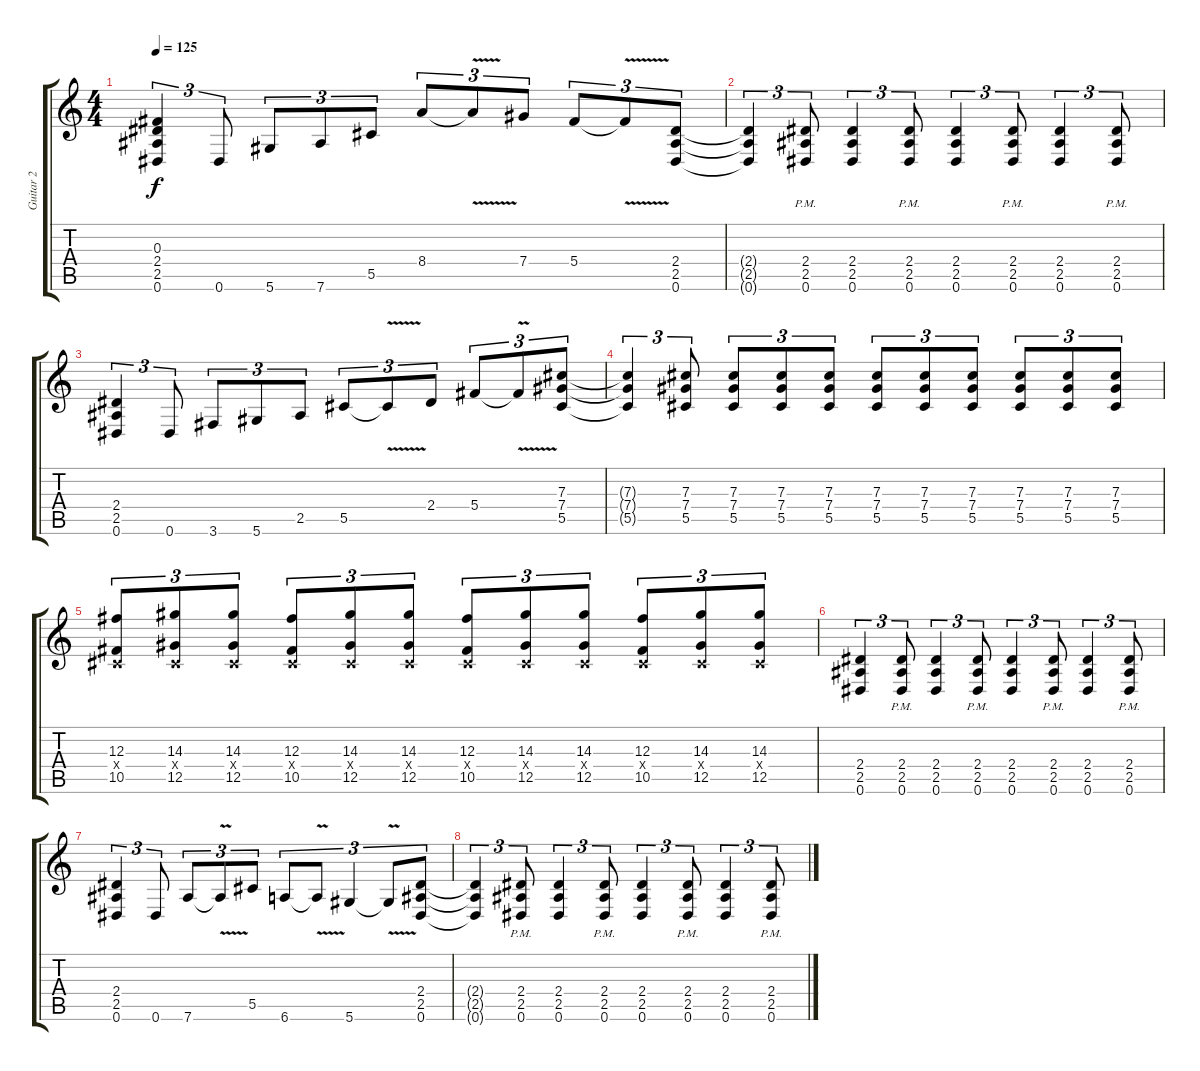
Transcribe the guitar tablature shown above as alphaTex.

\track ("Guitar 2" "Guitar 2") {instrument distortionguitar}
\staff {score tabs}
\tuning (Eb4 Bb3 Gb3 Db3 Ab2 Eb2) {hide}
\ts (4 4)
\tempo 125
\clef g2
\ks c
(0.3 2.4 2.5 0.6).4{tu (3 2) dy f} 0.6.8{tu (3 2)} 5.6.8{tu (3 2)} 7.6.8{tu (3 2)} 5.5.8{tu (3 2)} 8.4.8{tu (3 2)} 8.4{v t}.8{tu (3 2)} 7.4.8{tu (3 2)} 5.4.8{tu (3 2)} 5.4{v t}.8{tu (3 2)} (2.4 2.5 0.6).8{tu (3 2)} |
(2.4{t} 2.5{t} 0.6{t}).4{tu (3 2)} (2.4{pm} 2.5{pm} 0.6).8{tu (3 2)} (2.4 2.5 0.6).4{tu (3 2)} (2.4{pm} 2.5{pm} 0.6{pm}).8{tu (3 2)} (2.4 2.5 0.6).4{tu (3 2)} (2.4{pm} 2.5{pm} 0.6{pm}).8{tu (3 2)} (2.4 2.5 0.6).4{tu (3 2)} (2.4{pm} 2.5{pm} 0.6).8{tu (3 2)} |
(2.4 2.5 0.6).4{tu (3 2)} 0.6.8{tu (3 2)} 3.6.8{tu (3 2)} 5.6.8{tu (3 2)} 2.5.8{tu (3 2)} 5.5.8{tu (3 2)} 5.5{v t}.8{tu (3 2)} 2.4.8{tu (3 2)} 5.4.8{tu (3 2)} 5.4{v t}.8{tu (3 2)} (7.3 7.4 5.5).8{tu (3 2)} |
(7.3{t} 7.4{t} 5.5{t}).4{tu (3 2)} (7.3 7.4 5.5).8{tu (3 2)} (7.3 7.4 5.5).8{tu (3 2)} (7.3 7.4 5.5).8{tu (3 2)} (7.3 7.4 5.5).8{tu (3 2)} (7.3 7.4 5.5).8{tu (3 2)} (7.3 7.4 5.5).8{tu (3 2)} (7.3 7.4 5.5).8{tu (3 2)} (7.3 7.4 5.5).8{tu (3 2)} (7.3 7.4 5.5).8{tu (3 2)} (7.3 7.4 5.5).8{tu (3 2)} |
(12.3 0.4{x} 10.5).8{tu (3 2)} (14.3 0.4{x} 12.5).8{tu (3 2)} (14.3 0.4{x} 12.5).8{tu (3 2)} (12.3 0.4{x} 10.5).8{tu (3 2)} (14.3 0.4{x} 12.5).8{tu (3 2)} (14.3 0.4{x} 12.5).8{tu (3 2)} (12.3 0.4{x} 10.5).8{tu (3 2)} (14.3 0.4{x} 12.5).8{tu (3 2)} (14.3 0.4{x} 12.5).8{tu (3 2)} (12.3 0.4{x} 10.5).8{tu (3 2)} (14.3 0.4{x} 12.5).8{tu (3 2)} (14.3 0.4{x} 12.5).8{tu (3 2)} |
(2.4 2.5 0.6).4{tu (3 2)} (2.4{pm} 2.5{pm} 0.6{pm}).8{tu (3 2)} (2.4 2.5 0.6).4{tu (3 2)} (2.4{pm} 2.5{pm} 0.6{pm}).8{tu (3 2)} (2.4 2.5 0.6).4{tu (3 2)} (2.4{pm} 2.5{pm} 0.6{pm}).8{tu (3 2)} (2.4 2.5 0.6).4{tu (3 2)} (2.4{pm} 2.5{pm} 0.6{pm}).8{tu (3 2)} |
(2.4 2.5 0.6).4{tu (3 2)} 0.6.8{tu (3 2)} 7.6.8{tu (3 2)} 7.6{v t}.8{tu (3 2)} 5.5.8{tu (3 2)} 6.6.8{tu (3 2)} 6.6{v t}.8{tu (3 2)} 5.6.4{tu (3 2)} 5.6{v t}.8{tu (3 2)} (2.4 2.5 0.6).8{tu (3 2)} |
(2.4{t} 2.5{t} 0.6{t}).4{tu (3 2)} (2.4{pm} 2.5{pm} 0.6{pm}).8{tu (3 2)} (2.4 2.5 0.6).4{tu (3 2)} (2.4{pm} 2.5{pm} 0.6{pm}).8{tu (3 2)} (2.4 2.5 0.6).4{tu (3 2)} (2.4{pm} 2.5{pm} 0.6{pm}).8{tu (3 2)} (2.4 2.5 0.6).4{tu (3 2)} (2.4{pm} 2.5{pm} 0.6{pm}).8{tu (3 2)}
